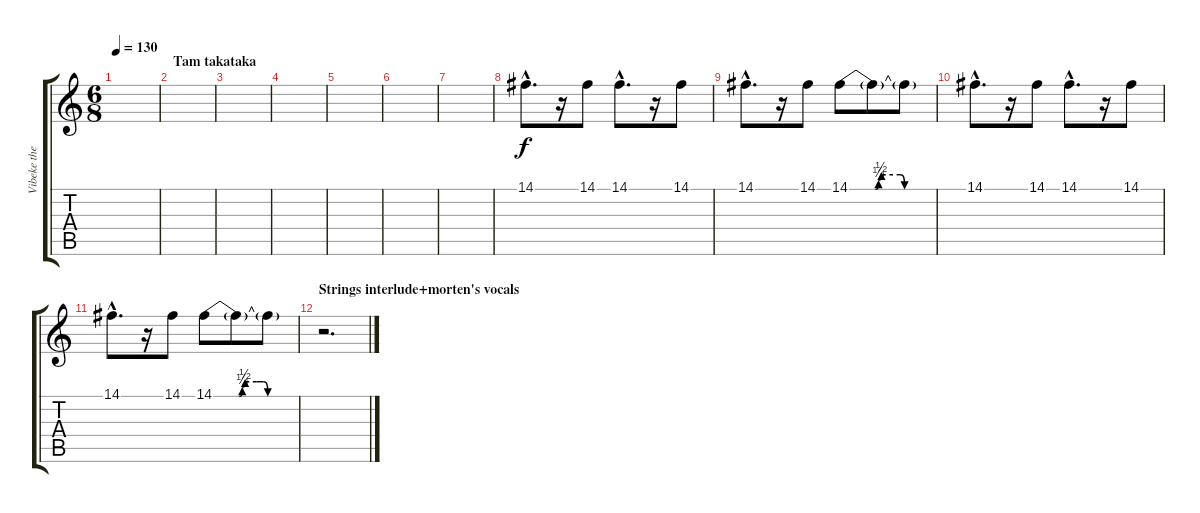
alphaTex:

\track ("Vibeke the queen" "Vibeke the") {instrument synthvoice}
\staff {score tabs}
\tuning (E4 B3 G3 D3 A2 E2) {hide}
\ts (6 8)
\tempo 130
\clef g2
\ks c
|
\section ("" "Tam takataka")
|
|
|
|
|
|
14.1{hac}.8{d} r.16 14.1.8 14.1{hac}.8{d} r.16 14.1.8 |
14.1{hac}.8{d} r.16 14.1.8 14.1{be (custom 0 0 10 0 15 0 18 0 20 1 22 2 30 2 35 2 38 0 45 0 60 0)}.8 14.1{t}.8 14.1{t}.8 |
14.1{hac}.8{d} r.16 14.1.8 14.1{hac}.8{d} r.16 14.1.8 |
14.1{hac}.8{d} r.16 14.1.8 14.1{be (custom 0 0 10 0 15 0 18 0 20 1 22 2 30 2 35 2 38 0 45 0 60 0)}.8 14.1{t}.8 14.1{t}.8 |
\section ("" "Strings interlude+morten's vocals")
r.2{d}
